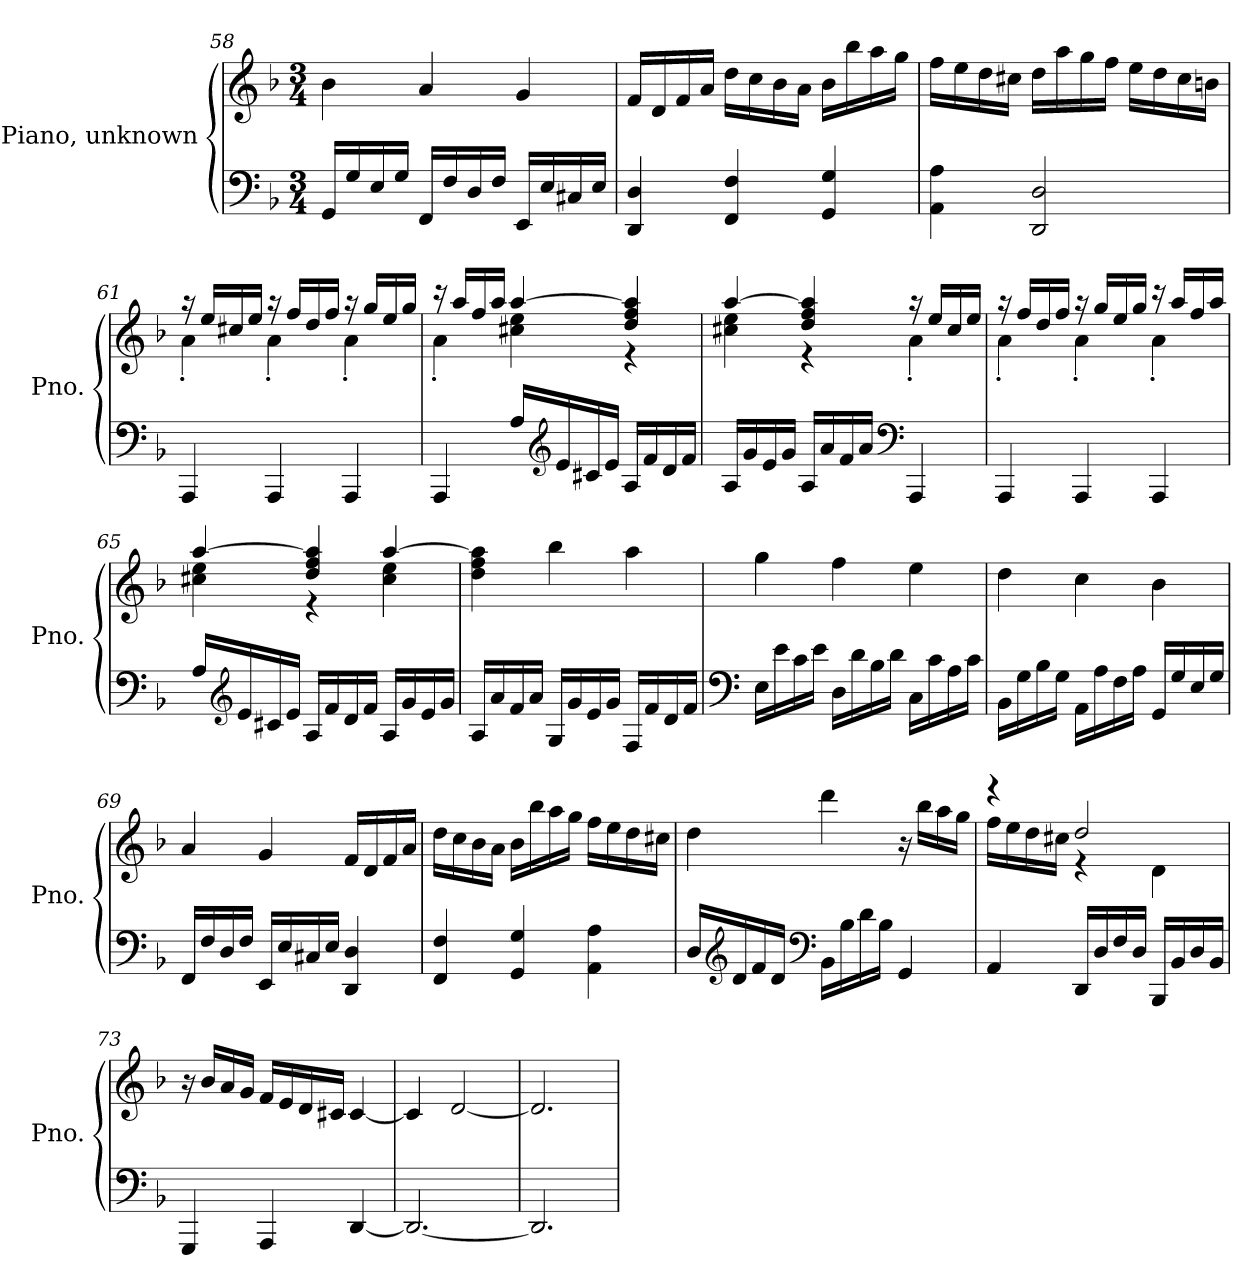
**kern	**kern
*part1	*part1
*staff2	*staff1
*I"Piano, unknown	*
*I'Pno.	*
*clefF4	*clefG2
*k[b-]	*k[b-]
*M3/4	*M3/4
=58	=58
16GG/LL	4b-\
16G/	.
16E/	.
16G/JJ	.
16FF/LL	4a/
16F/	.
16D/	.
16F/JJ	.
16EE/LL	4g/
16E/	.
16C#X/	.
16E/JJ	.
!!LO:LB:g=z
=59	=59
4DD/ 4D/	16f/LL
.	16d/
.	16f/
.	16a/JJ
4FF/ 4F/	16dd\LL
.	16cc\
.	16b-\
.	16a\JJ
4GG/ 4G/	16b-\LL
.	16bb-\
.	16aa\
.	16gg\JJ
=60	=60
4AA\ 4A\	16ff\LL
.	16ee\
.	16dd\
.	16cc#X\JJ
2DD/ 2D/	16dd\LL
.	16aa\
.	16gg\
.	16ff\JJ
.	16ee\LL
.	16dd\
.	16cc#\
.	16bn\JJ
=61	=61
*	*^
4AAA/	16r	4a'\
.	16ee/LL	.
.	16cc#X/	.
.	16ee/JJ	.
4AAA/	16r	4a'\
.	16ff/LL	.
.	16dd/	.
.	16ff/JJ	.
4AAA/	16r	4a'\
.	16gg/LL	.
.	16ee/	.
.	16gg/JJ	.
!!LO:LB:g=z	!!
=62	=62	=62
4AAA/	16r	4a'\
.	16aa/LL	.
.	16ff/	.
.	16aa/JJ	.
16A/LL	[4aa/	4cc#X\ 4ee\
*clefG2	*	*
16e/	.	.
16c#X/	.	.
16e/JJ	.	.
16A/LL	4dd/ 4ff/ 4aa/]	4r
16f/	.	.
16d/	.	.
16f/JJ	.	.
=63	=63	=63
16A/LL	[4aa/	4cc#X\ 4ee\
16g/	.	.
16e/	.	.
16g/JJ	.	.
16A/LL	4dd/ 4ff/ 4aa/]	4r
16a/	.	.
16f/	.	.
16a/JJ	.	.
*clefF4	*	*
4AAA/	16r	4a'\
.	16ee/LL	.
.	16cc#/	.
.	16ee/JJ	.
=64	=64	=64
4AAA/	16r	4a'\
.	16ff/LL	.
.	16dd/	.
.	16ff/JJ	.
4AAA/	16r	4a'\
.	16gg/LL	.
.	16ee/	.
.	16gg/JJ	.
4AAA/	16r	4a'\
.	16aa/LL	.
.	16ff/	.
.	16aa/JJ	.
!!LO:LB:g=z	!!
=65	=65	=65
16A/LL	[4aa/	4cc#X\ 4ee\
*clefG2	*	*
16e/	.	.
16c#X/	.	.
16e/JJ	.	.
16A/LL	4dd/ 4ff/ 4aa/]	4r
16f/	.	.
16d/	.	.
16f/JJ	.	.
16A/LL	[4aa/	4cc#\ 4ee\
16g/	.	.
16e/	.	.
16g/JJ	.	.
*	*v	*v
=66	=66
16A/LL	4dd\ 4ff\ 4aa\]
16a/	.
16f/	.
16a/JJ	.
16G/LL	4bb-\
16g/	.
16e/	.
16g/JJ	.
16F/LL	4aa\
16f/	.
16d/	.
16f/JJ	.
=67	=67
*clefF4	*
16E\LL	4gg\
16e\	.
16c\	.
16e\JJ	.
16D\LL	4ff\
16d\	.
16B-\	.
16d\JJ	.
16C\LL	4ee\
16c\	.
16A\	.
16c\JJ	.
!!LO:LB:g=z
=68	=68
16BB-\LL	4dd\
16G\	.
16B-\	.
16G\JJ	.
16AA\LL	4cc\
16A\	.
16F\	.
16A\JJ	.
16GG/LL	4b-\
16G/	.
16E/	.
16G/JJ	.
=69	=69
16FF/LL	4a/
16F/	.
16D/	.
16F/JJ	.
16EE/LL	4g/
16E/	.
16C#X/	.
16E/JJ	.
4DD/ 4D/	16f/LL
.	16d/
.	16f/
.	16a/JJ
=70	=70
4FF/ 4F/	16dd\LL
.	16cc\
.	16b-\
.	16a\JJ
4GG/ 4G/	16b-\LL
.	16bb-\
.	16aa\
.	16gg\JJ
4AA\ 4A\	16ff\LL
.	16ee\
.	16dd\
.	16cc#X\JJ
!!LO:LB:g=z
=71	=71
16D/LL	4dd\
*clefG2	*
16d/	.
16f/	.
16d/JJ	.
*clefF4	*
16BB-\LL	4ddd\
16B-\	.
16d\	.
16B-\JJ	.
4GG/	16r
.	16bb-\LL
.	16aa\
.	16gg\JJ
=72	=72
*	*^
4AA/	4r	16ff\LL
.	.	16ee\
.	.	16dd\
.	.	16cc#X\JJ
16DD/LL	2dd/	4r
16D/	.	.
16F/	.	.
16D/JJ	.	.
16BBB-/LL	.	4d\
16BB-/	.	.
16D/	.	.
16BB-/JJ	.	.
*	*v	*v
=73	=73
4GGG/	16r
.	16b-/LL
.	16a/
.	16g/JJ
4AAA/	16f/LL
.	16e/
.	16d/
.	16c#X/JJ
[4DD/	[4c#/
=74	=74
2.DD/_	4c#/]
.	[2d/
=75	=75
2.DD/]	2.d/]
=	=
*-	*-
